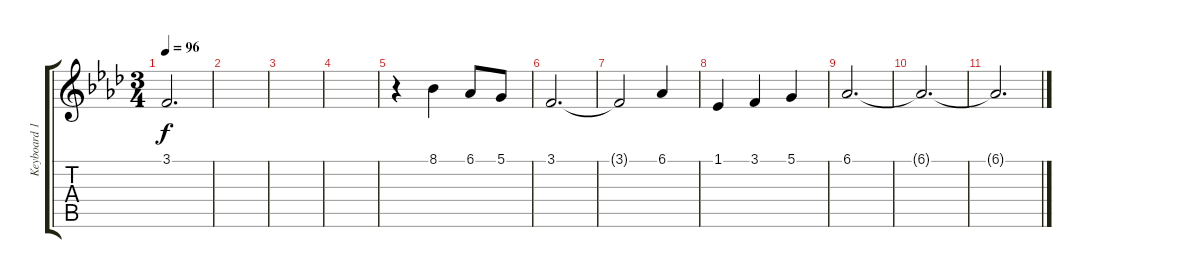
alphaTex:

\track ("Keyboard 1" "Keyboard 1") {instrument flute}
\staff {score tabs}
\tuning (D4 A3 F3 C3 G2 D2) {hide}
\ts (3 4)
\tempo 96
\clef g2
\ks fminor
3.1.2{d dy f} |
|
|
|
r.4 8.1.4 6.1.8 5.1.8 |
3.1.2{d} |
3.1{t}.2 6.1.4 |
1.1.4 3.1.4 5.1.4 |
6.1.2{d} |
6.1{t}.2{d} |
6.1{t}.2{d}
